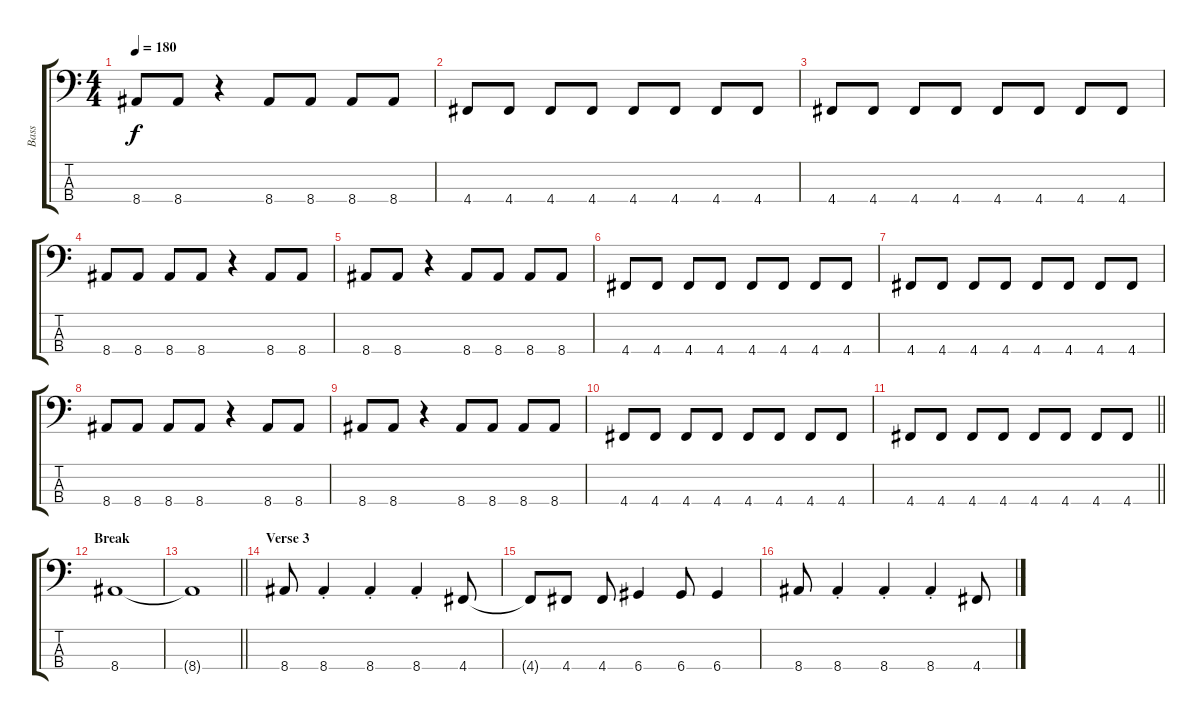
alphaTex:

\track ("Bass" "Bass") {instrument electricbassfinger}
\staff {score tabs}
\tuning (G2 D2 A1 D1) {hide}
\ts (4 4)
\tempo 180
\clef f4
\ks c
8.4.8{dy f} 8.4.8 r.4 8.4.8 8.4.8 8.4.8 8.4.8 |
4.4.8 4.4.8 4.4.8 4.4.8 4.4.8 4.4.8 4.4.8 4.4.8 |
4.4.8 4.4.8 4.4.8 4.4.8 4.4.8 4.4.8 4.4.8 4.4.8 |
8.4.8 8.4.8 8.4.8 8.4.8 r.4 8.4.8 8.4.8 |
8.4.8 8.4.8 r.4 8.4.8 8.4.8 8.4.8 8.4.8 |
4.4.8 4.4.8 4.4.8 4.4.8 4.4.8 4.4.8 4.4.8 4.4.8 |
4.4.8 4.4.8 4.4.8 4.4.8 4.4.8 4.4.8 4.4.8 4.4.8 |
8.4.8 8.4.8 8.4.8 8.4.8 r.4 8.4.8 8.4.8 |
8.4.8 8.4.8 r.4 8.4.8 8.4.8 8.4.8 8.4.8 |
4.4.8 4.4.8 4.4.8 4.4.8 4.4.8 4.4.8 4.4.8 4.4.8 |
\barLineRight lightlight
4.4.8 4.4.8 4.4.8 4.4.8 4.4.8 4.4.8 4.4.8 4.4.8 |
\section ("" "Break")
8.4.1 |
\barLineRight lightlight
8.4{t}.1 |
\section ("" "Verse 3")
8.4.8 8.4{st}.4 8.4{st}.4 8.4{st}.4 4.4.8 |
4.4{t}.8 4.4.8 4.4.8 6.4.4 6.4.8 6.4.4 |
8.4.8 8.4{st}.4 8.4{st}.4 8.4{st}.4 4.4.8
